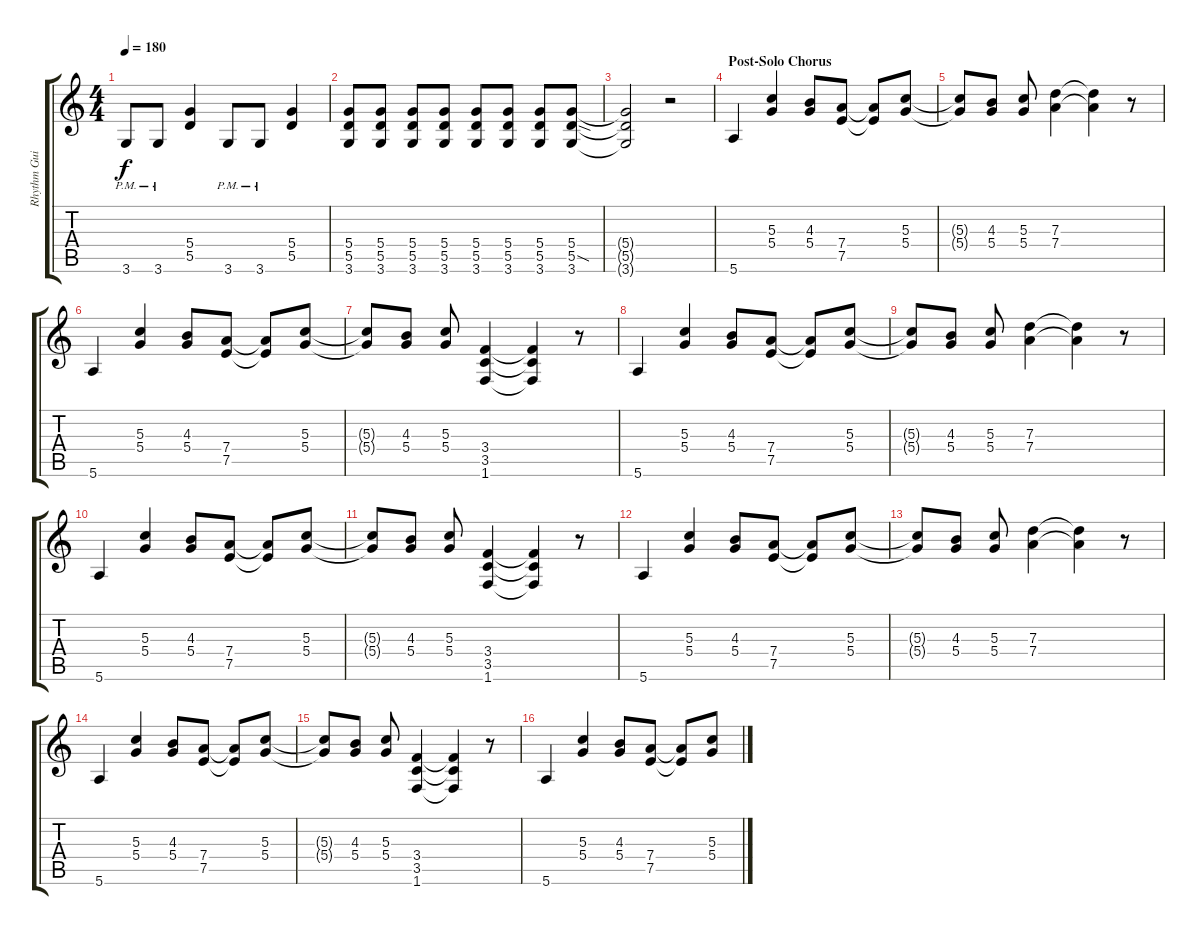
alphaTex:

\track ("Rhythm Guitar" "Rhythm Gui") {instrument overdrivenguitar}
\staff {score tabs}
\tuning (E4 B3 G3 D3 A2 E2) {hide}
\ts (4 4)
\tempo 180
\clef g2
\ks c
3.6{pm}.8{dy f} 3.6{pm}.8 (5.4 5.5).4 3.6{pm}.8 3.6{pm}.8 (5.4 5.5).4 |
(5.4 5.5 3.6).8 (5.4 5.5 3.6).8 (5.4 5.5 3.6).8 (5.4 5.5 3.6).8 (5.4 5.5 3.6).8 (5.4 5.5 3.6).8 (5.4 5.5 3.6).8 (5.4 5.5{sod} 3.6).8 |
(5.4{t} 5.5{t} 3.6{t}).2 r.2 |
\section ("" "Post-Solo Chorus")
5.6.4{volume 16 instrument overdrivenguitar} (5.3 5.4).4 (4.3 5.4).8 (7.4 7.5).8 (7.4{t} 7.5{t}).8 (5.3 5.4).8 |
(5.3{t} 5.4{t}).8 (4.3 5.4).8 (5.3 5.4).8 (7.3 7.4).4 (7.3{t} 7.4{t}).4 r.8 |
5.6.4 (5.3 5.4).4 (4.3 5.4).8 (7.4 7.5).8 (7.4{t} 7.5{t}).8 (5.3 5.4).8 |
(5.3{t} 5.4{t}).8 (4.3 5.4).8 (5.3 5.4).8 (3.4 3.5 1.6).4 (3.4{t} 3.5{t} 1.6{t}).4 r.8 |
5.6.4 (5.3 5.4).4 (4.3 5.4).8 (7.4 7.5).8 (7.4{t} 7.5{t}).8 (5.3 5.4).8 |
(5.3{t} 5.4{t}).8 (4.3 5.4).8 (5.3 5.4).8 (7.3 7.4).4 (7.3{t} 7.4{t}).4 r.8 |
5.6.4 (5.3 5.4).4 (4.3 5.4).8 (7.4 7.5).8 (7.4{t} 7.5{t}).8 (5.3 5.4).8 |
(5.3{t} 5.4{t}).8 (4.3 5.4).8 (5.3 5.4).8 (3.4 3.5 1.6).4 (3.4{t} 3.5{t} 1.6{t}).4 r.8 |
5.6.4 (5.3 5.4).4 (4.3 5.4).8 (7.4 7.5).8 (7.4{t} 7.5{t}).8 (5.3 5.4).8 |
(5.3{t} 5.4{t}).8 (4.3 5.4).8 (5.3 5.4).8 (7.3 7.4).4 (7.3{t} 7.4{t}).4 r.8 |
5.6.4 (5.3 5.4).4 (4.3 5.4).8 (7.4 7.5).8 (7.4{t} 7.5{t}).8 (5.3 5.4).8 |
(5.3{t} 5.4{t}).8 (4.3 5.4).8 (5.3 5.4).8 (3.4 3.5 1.6).4 (3.4{t} 3.5{t} 1.6{t}).4 r.8 |
5.6.4 (5.3 5.4).4 (4.3 5.4).8 (7.4 7.5).8 (7.4{t} 7.5{t}).8 (5.3 5.4).8
